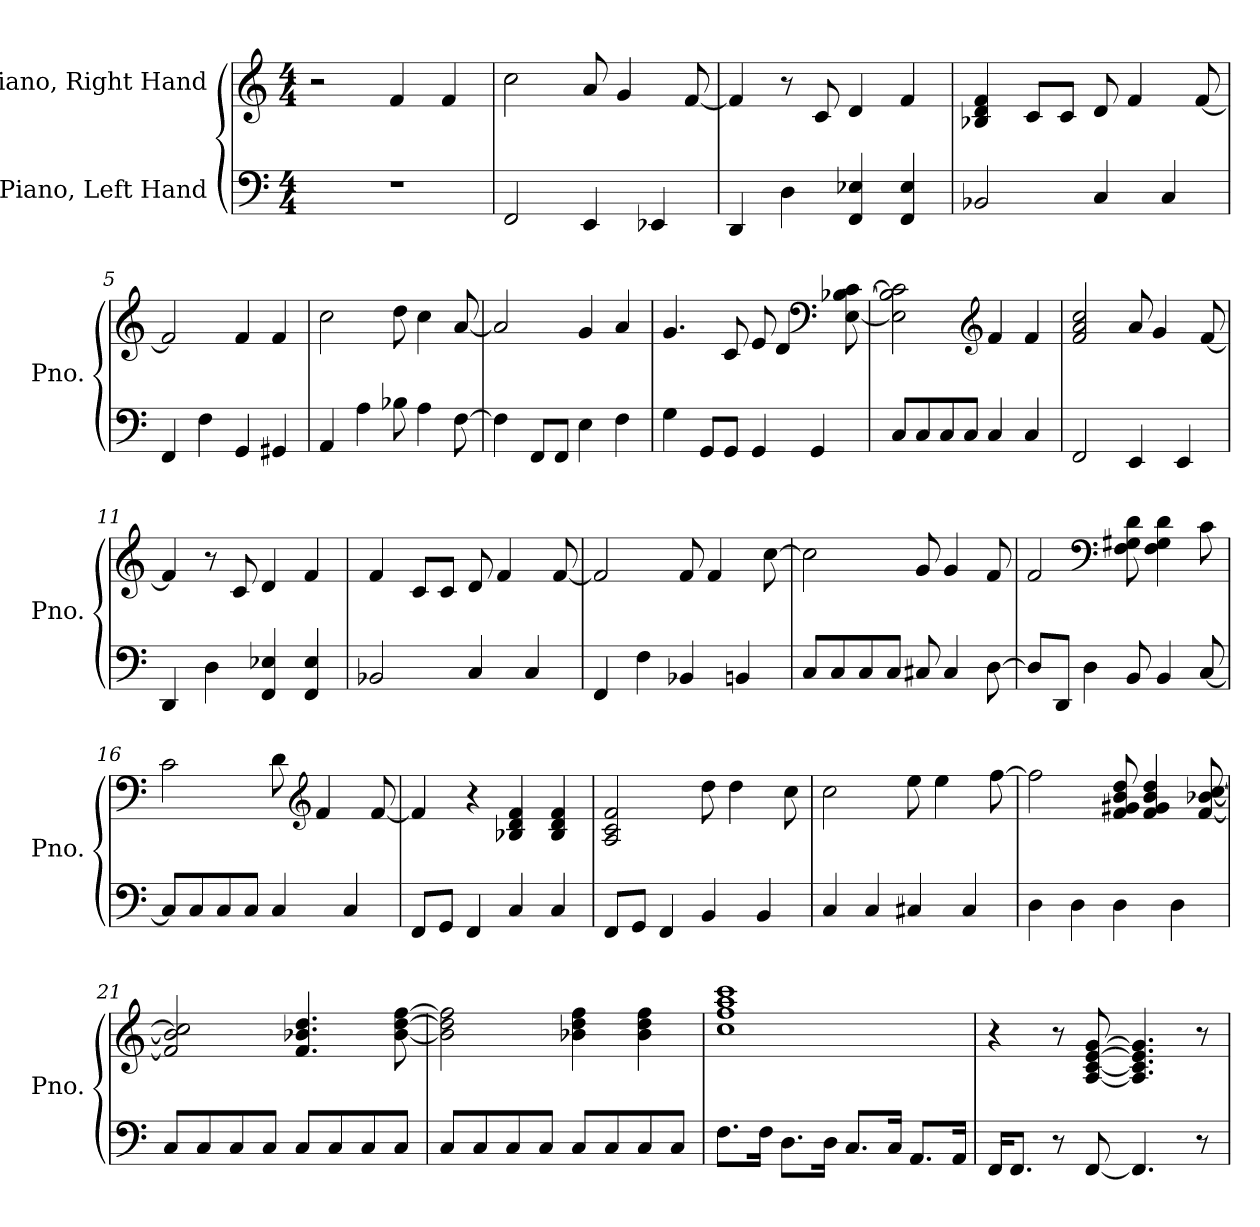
**kern	**kern
*part2	*part1
*staff2	*staff1
*I"Piano, Left Hand	*I"Piano, Right Hand
*I'Pno.	*I'Pno.
*clefF4	*clefG2
*k[]	*k[]
*M4/4	*M4/4
*MM100	*MM100
=1	=1
1r	2r
.	4f/
.	4f/
=2	=2
2FF/	2cc\
4EE/	8a/
.	4g/
4EE-X/	.
.	[8f/
=3	=3
4DD/	4f/]
4D\	8r
.	8c/
4FF/ 4E-X/	4d/
4FF/ 4E-/	4f/
=4	=4
2BB-X/	4B-X/ 4d/ 4f/
.	8c/L
.	8c/J
4C/	8d/
.	4f/
4C/	.
.	[8f/
=5	=5
4FF/	2f/]
4F\	.
4GG/	4f/
4GG#X/	4f/
!!LO:LB:g=z
=6	=6
4AA/	2cc\
4A\	.
8B-X\	8dd\
4A\	4cc\
[8F\	[8a/
=7	=7
4F\]	2a/]
8FF/L	.
8FF/J	.
4E\	4g/
4F\	4a/
=8	=8
4G\	4.g/
8GG/L	.
8GG/J	8c/
4GG/	8e/
.	4d/
4GG/	.
*	*clefF4
.	[8E\ [8B-X\ [8c\
=9	=9
8C/L	2E\] 2B-\] 2c\]
8C/	.
8C/	.
8C/J	.
*	*clefG2
4C/	4f/
4C/	4f/
=10	=10
2FF/	2f/ 2a/ 2cc/
4EE/	8a/
.	4g/
4EE/	.
.	[8f/
=11	=11
4DD/	4f/]
4D\	8r
.	8c/
4FF/ 4E-X/	4d/
4FF/ 4E-/	4f/
!!LO:LB:g=z
=12	=12
2BB-X/	4f/
.	8c/L
.	8c/J
4C/	8d/
.	4f/
4C/	.
.	[8f/
=13	=13
4FF/	2f/]
4F\	.
4BB-X/	8f/
.	4f/
4BBn/	.
.	[8cc\
=14	=14
8C/L	2cc\]
8C/	.
8C/	.
8C/J	.
8C#X/	8g/
4C#/	4g/
[8D\	8f/
=15	=15
8D/L]	2f/
8DD/J	.
4D\	.
*	*clefF4
8BB/	8F\ 8G#X\ 8d\
4BB/	4F\ 4G#\ 4d\
[8C/	8c\
!!LO:LB:g=z
=16	=16
8C/L]	2c\
8C/	.
8C/	.
8C/J	.
4C/	8d\
*	*clefG2
.	4f/
4C/	.
.	[8f/
=17	=17
8FF/L	4f/]
8GG/J	.
4FF/	4r
4C/	4B-X/ 4d/ 4f/
4C/	4B-/ 4d/ 4f/
=18	=18
8FF/L	2A/ 2c/ 2f/
8GG/J	.
4FF/	.
4BB/	8dd\
.	4dd\
4BB/	.
.	8cc\
=19	=19
4C/	2cc\
4C/	.
4C#X/	8ee\
.	4ee\
4C#/	.
.	[8ff\
=20	=20
4D\	2ff\]
4D\	.
4D\	8f/ 8g#X/ 8b/ 8dd/
.	4f/ 4g#/ 4b/ 4dd/
4D\	.
.	[8f/ [8b-X/ [8cc/
!!LO:LB:g=z
=21	=21
8C/L	2f/] 2b-/] 2cc/]
8C/	.
8C/	.
8C/J	.
8C/L	4.f/ 4.b-X/ 4.dd/
8C/	.
8C/	.
8C/J	[8b-\ [8dd\ [8ff\
=22	=22
8C/L	2b-\] 2dd\] 2ff\]
8C/	.
8C/	.
8C/J	.
8C/L	4b-X\ 4dd\ 4ff\
8C/	.
8C/	4b-\ 4dd\ 4ff\
8C/J	.
=23	=23
8.F\L	1cc 1ff 1aa 1ccc
16F\Jk	.
8.D\L	.
16D\Jk	.
8.C/L	.
16C/Jk	.
8.AA/L	.
16AA/Jk	.
=24	=24
16FF/KL	4r
8.FF/J	.
8r	8r
[8FF/	[8A/ [8c/ [8e/ [8g/
4.FF/]	4.A/] 4.c/] 4.e/] 4.g/]
8r	8r
=	=
*-	*-
